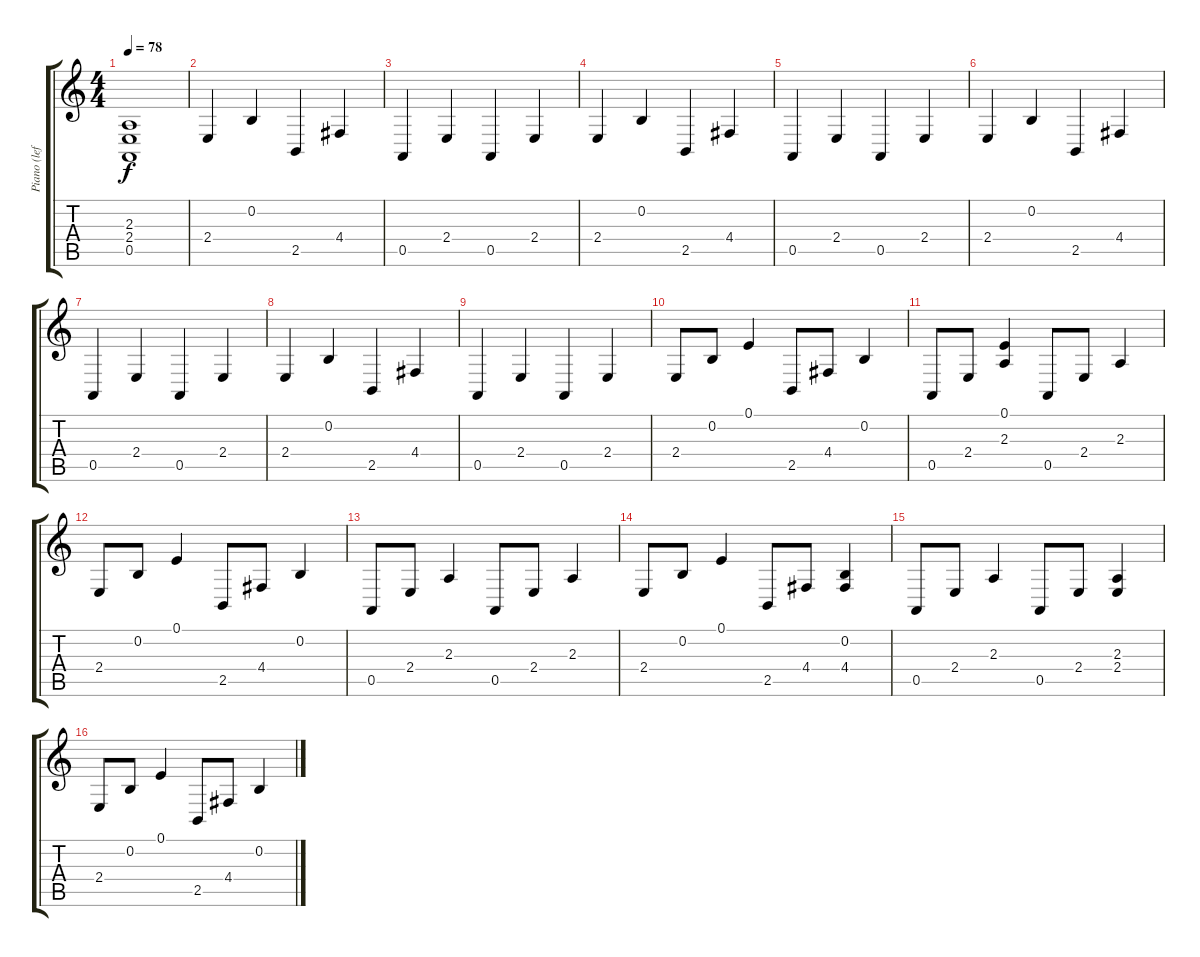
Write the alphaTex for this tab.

\track ("Piano (left)" "Piano (lef") {instrument brightacousticpiano}
\staff {score tabs}
\tuning (E4 B3 G3 D3 A2 E2) {hide}
\ts (4 4)
\tempo 78
\clef g2
\ks c
(2.3 2.4 0.5).1{dy f} |
2.4.4 0.2.4 2.5.4 4.4.4 |
0.5.4 2.4.4 0.5.4 2.4.4 |
2.4.4 0.2.4 2.5.4 4.4.4 |
0.5.4 2.4.4 0.5.4 2.4.4 |
2.4.4 0.2.4 2.5.4 4.4.4 |
0.5.4 2.4.4 0.5.4 2.4.4 |
2.4.4 0.2.4 2.5.4 4.4.4 |
0.5.4 2.4.4 0.5.4 2.4.4 |
2.4.8 0.2.8 0.1.4 2.5.8 4.4.8 0.2.4 |
0.5.8 2.4.8 (0.1 2.3).4 0.5.8 2.4.8 2.3.4 |
2.4.8 0.2.8 0.1.4 2.5.8 4.4.8 0.2.4 |
0.5.8 2.4.8 2.3.4 0.5.8 2.4.8 2.3.4 |
2.4.8 0.2.8 0.1.4 2.5.8 4.4.8 (0.2 4.4).4 |
0.5.8 2.4.8 2.3.4 0.5.8 2.4.8 (2.3 2.4).4 |
2.4.8 0.2.8 0.1.4 2.5.8 4.4.8 0.2.4
